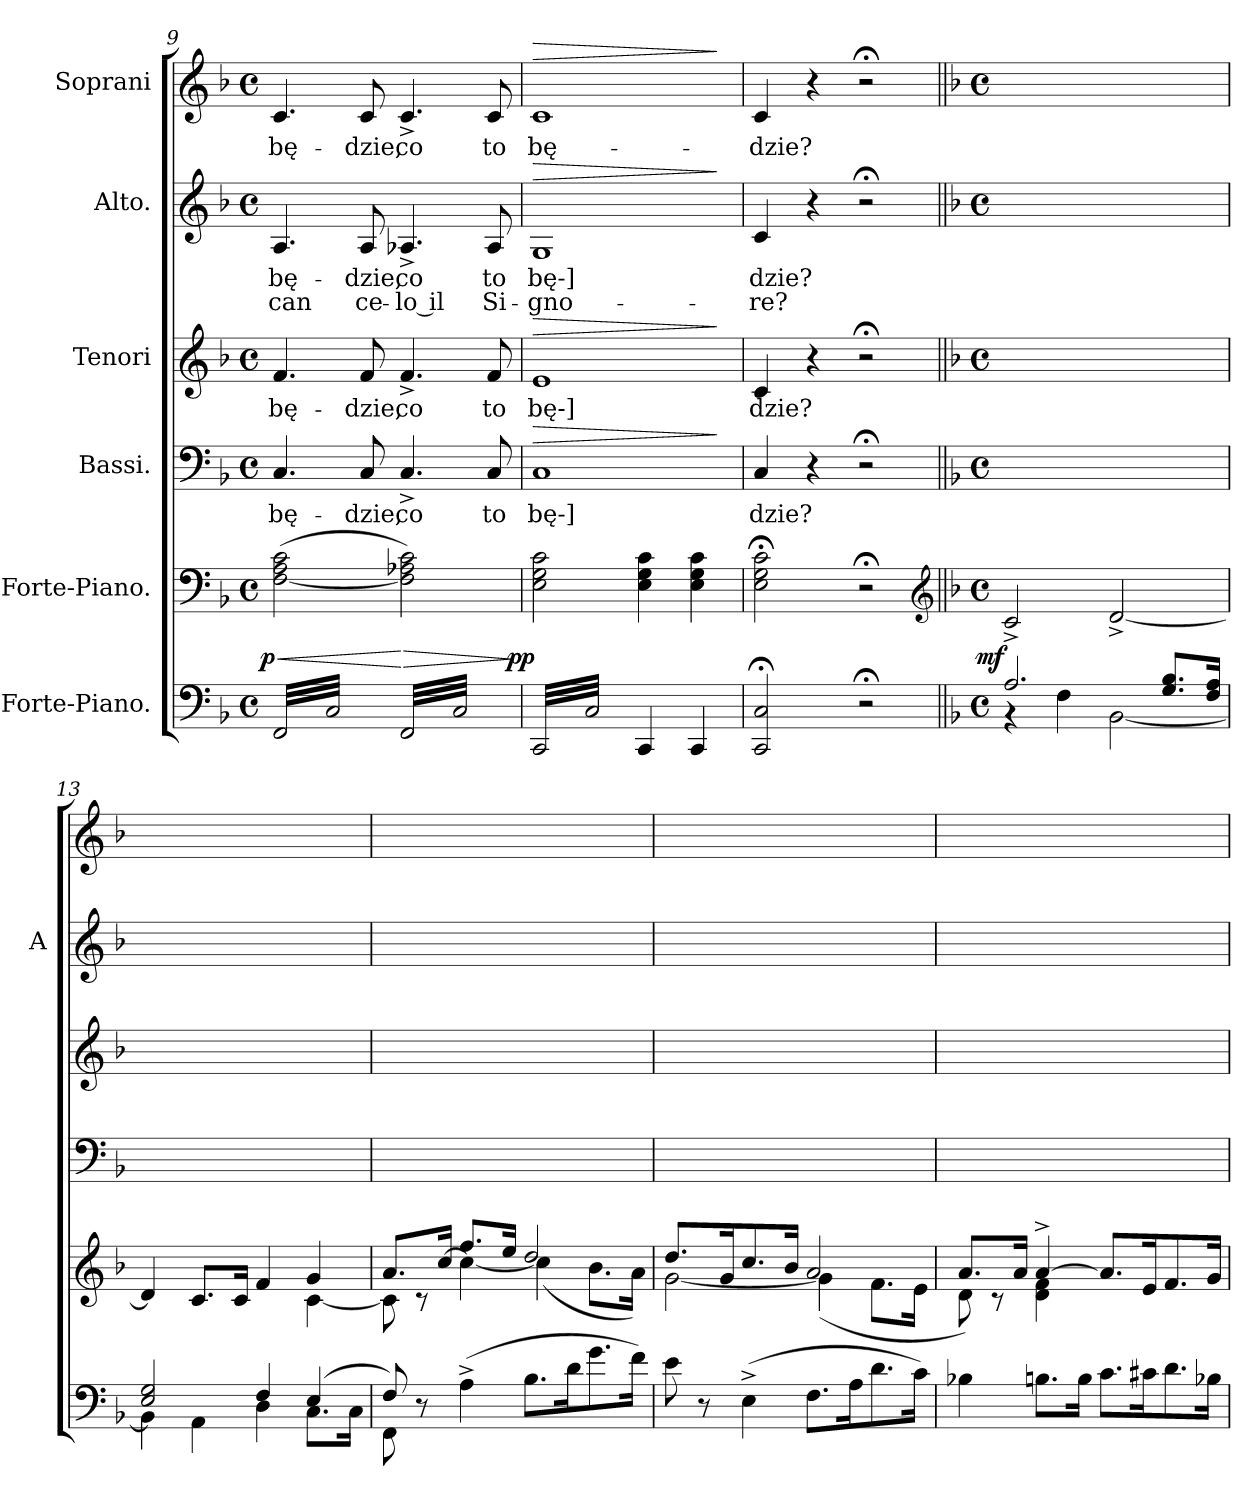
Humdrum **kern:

**kern	**kern	**dynam	**kern	**text	**dynam	**kern	**text	**dynam	**kern	**text	**text	**dynam	**kern	**text	**dynam
*part6	*part5	*part5	*part4	*part4	*part4	*part3	*part3	*part3	*part2	*part2	*part2	*part2	*part1	*part1	*part1
*staff6	*staff5	*staff5	*staff4	*staff4	*staff4	*staff3	*staff3	*staff3	*staff2	*staff2	*staff2	*staff2	*staff1	*staff1	*staff1
*I"Forte-Piano.	*I"Forte-Piano.	*	*I"Bassi.	*	*	*I"Tenori	*	*	*I"Alto.	*	*	*	*I"Soprani	*	*
*	*	*	*	*	*	*	*	*	*I'A	*	*	*	*	*	*
*clefF4	*clefF4	*	*clefF4	*	*	*clefG2	*	*	*clefG2	*	*	*	*clefG2	*	*
*k[b-]	*k[b-]	*	*k[b-]	*	*	*k[b-]	*	*	*k[b-]	*	*	*	*k[b-]	*	*
*d:	*d:	*	*d:	*	*	*d:	*	*	*d:	*	*	*	*d:	*	*
*M4/4	*M4/4	*	*M4/4	*	*	*M4/4	*	*	*M4/4	*	*	*	*M4/4	*	*
*met(c)	*met(c)	*	*met(c)	*	*	*met(c)	*	*	*met(c)	*	*	*	*met(c)	*	*
=9	=9	=9	=9	=9	=9	=9	=9	=9	=9	=9	=9	=9	=9	=9	=9
!	!	!LO:HP:b	!	!	!	!	!	!	!	!	!LO:LY:color=red	!	!	!	!
!	!	!LO:DY:n=1:rj	!	!	!	!	!	!	!	!	!	!	!	!	!
*tremolo	*	*	*	*	*	*	*	*	*	*	*	*	*	*	*
32FF/LLL	(>[2F\ 2A\ 2c\	< p.	4.C/	bę-	.	4.f/	bę-	.	4.A/	bę-	can	.	4.c/	bę-	.
32C/	.	.	.	.	.	.	.	.	.	.	.	.	.	.	.
32FF/	.	.	.	.	.	.	.	.	.	.	.	.	.	.	.
32C/	.	.	.	.	.	.	.	.	.	.	.	.	.	.	.
32FF/	.	.	.	.	.	.	.	.	.	.	.	.	.	.	.
32C/	.	.	.	.	.	.	.	.	.	.	.	.	.	.	.
32FF/	.	.	.	.	.	.	.	.	.	.	.	.	.	.	.
32C/	.	.	.	.	.	.	.	.	.	.	.	.	.	.	.
32FF/	.	.	.	.	.	.	.	.	.	.	.	.	.	.	.
32C/	.	.	.	.	.	.	.	.	.	.	.	.	.	.	.
32FF/	.	.	.	.	.	.	.	.	.	.	.	.	.	.	.
32C/	.	.	.	.	.	.	.	.	.	.	.	.	.	.	.
!	!	!	!	!	!	!	!	!	!	!	!LO:LY:color=red	!	!	!	!
32FF/	.	.	8C/	-dzie,	.	8f/	-dzie,	.	8A/	-dzie,	ce-	.	8c/	-dzie,	.
32C/	.	.	.	.	.	.	.	.	.	.	.	.	.	.	.
32FF/	.	.	.	.	.	.	.	.	.	.	.	.	.	.	.
32C/JJJ	.	.	.	.	.	.	.	.	.	.	.	.	.	.	.
!	!	!LO:HP:n=1:b	!	!	!	!	!	!	!	!	!LO:LY:color=red	!	!	!	!
32FF/LLL	2F]\ 2A-X\ 2c\)	[ >	4.C^</	co	.	4.f^</	co	.	4.A-X^</	co	-lo il	.	4.c^</	co	.
32C/	.	.	.	.	.	.	.	.	.	.	.	.	.	.	.
32FF/	.	.	.	.	.	.	.	.	.	.	.	.	.	.	.
32C/	.	.	.	.	.	.	.	.	.	.	.	.	.	.	.
32FF/	.	.	.	.	.	.	.	.	.	.	.	.	.	.	.
32C/	.	.	.	.	.	.	.	.	.	.	.	.	.	.	.
32FF/	.	.	.	.	.	.	.	.	.	.	.	.	.	.	.
32C/	.	.	.	.	.	.	.	.	.	.	.	.	.	.	.
32FF/	.	.	.	.	.	.	.	.	.	.	.	.	.	.	.
32C/	.	.	.	.	.	.	.	.	.	.	.	.	.	.	.
32FF/	.	.	.	.	.	.	.	.	.	.	.	.	.	.	.
32C/	.	.	.	.	.	.	.	.	.	.	.	.	.	.	.
!	!	!	!	!	!	!	!	!	!	!	!LO:LY:color=red	!	!	!	!
32FF/	.	.	8C/	to	.	8f/	to	.	8A-/	to	Si-	.	8c/	to	.
32C/	.	.	.	.	.	.	.	.	.	.	.	.	.	.	.
32FF/	.	.	.	.	.	.	.	.	.	.	.	.	.	.	.
32C/JJJ	.	.	.	.	.	.	.	.	.	.	.	.	.	.	.
.	.	]	.	.	.	.	.	.	.	.	.	.	.	.	.
=10	=10	=10	=10	=10	=10	=10	=10	=10	=10	=10	=10	=10	=10	=10	=10
!	!	!LO:DY:rj	!	!	!LO:HP:a	!	!	!LO:HP:a	!	!	!LO:LY:color=red	!LO:HP:a	!	!	!LO:HP:a
32CC/LLL	2E\ 2G\ 2c\	pp.	1C	bę-]	>	1e	bę-]	>	1G	bę-]	-gno-	>	1c	bę-	>
32C/	.	.	.	.	.	.	.	.	.	.	.	.	.	.	.
32CC/	.	.	.	.	.	.	.	.	.	.	.	.	.	.	.
32C/	.	.	.	.	.	.	.	.	.	.	.	.	.	.	.
32CC/	.	.	.	.	.	.	.	.	.	.	.	.	.	.	.
32C/	.	.	.	.	.	.	.	.	.	.	.	.	.	.	.
32CC/	.	.	.	.	.	.	.	.	.	.	.	.	.	.	.
32C/	.	.	.	.	.	.	.	.	.	.	.	.	.	.	.
32CC/	.	.	.	.	.	.	.	.	.	.	.	.	.	.	.
32C/	.	.	.	.	.	.	.	.	.	.	.	.	.	.	.
32CC/	.	.	.	.	.	.	.	.	.	.	.	.	.	.	.
32C/	.	.	.	.	.	.	.	.	.	.	.	.	.	.	.
32CC/	.	.	.	.	.	.	.	.	.	.	.	.	.	.	.
32C/	.	.	.	.	.	.	.	.	.	.	.	.	.	.	.
32CC/	.	.	.	.	.	.	.	.	.	.	.	.	.	.	.
32C/JJJ	.	.	.	.	.	.	.	.	.	.	.	.	.	.	.
*Xtremolo	*	*	*	*	*	*	*	*	*	*	*	*	*	*	*
4CC/	4E\ 4G\ 4c\	.	.	.	.	.	.	.	.	.	.	.	.	.	.
.	.	.	.	.	.	.	.	.	.	.	.	.	.	.	.
.	.	.	.	.	.	.	.	.	.	.	.	.	.	.	.
.	.	.	.	.	.	.	.	.	.	.	.	.	.	.	.
.	.	.	.	.	.	.	.	.	.	.	.	.	.	.	.
.	.	.	.	.	.	.	.	.	.	.	.	.	.	.	.
.	.	.	.	.	.	.	.	.	.	.	.	.	.	.	.
.	.	.	.	.	.	.	.	.	.	.	.	.	.	.	.
4CC/	4E\ 4G\ 4c\	.	.	.	.	.	.	.	.	.	.	.	.	.	.
.	.	.	.	.	]	.	.	]	.	.	.	]	.	.	]
=11	=11	=11	=11	=11	=11	=11	=11	=11	=11	=11	=11	=11	=11	=11	=11
!	!	!	!	!	!	!	!	!	!	!	!LO:LY:color=red	!	!	!	!
2CC;</ 2C;</	2E;<\ 2G;<\ 2c;<\	.	4C/	-dzie?	.	4c/	-dzie?	.	4c/	-dzie?	-re?	.	4c/	-dzie?	.
.	.	.	4r	.	.	4r	.	.	4r	.	.	.	4r	.	.
2r;<	2r;<	.	2r;<	.	.	2r;<	.	.	2r;<	.	.	.	2r;<	.	.
*	*clefG2	*	*	*	*	*	*	*	*	*	*	*	*	*	*
=12||	=12||	=12||	=12||	=12||	=12||	=12||	=12||	=12||	=12||	=12||	=12||	=12||	=12||	=12||	=12||
*k[b-]	*k[b-]	*	*k[b-]	*	*	*k[b-]	*	*	*k[b-]	*	*	*	*k[b-]	*	*
*M4/4	*M4/4	*	*M4/4	*	*	*M4/4	*	*	*M4/4	*	*	*	*M4/4	*	*
*met(c)	*met(c)	*	*met(c)	*	*	*met(c)	*	*	*met(c)	*	*	*	*met(c)	*	*
*^	*	*	*	*	*	*	*	*	*	*	*	*	*	*	*
!	!	!	!LO:DY:rj	!	!	!	!	!	!	!	!	!	!	!	!	!
2.A/	4r	2c^</	mf.	1ryy	.	.	1ryy	.	.	1ryy	.	.	.	1ryy	.	.
.	4F\	.	.	.	.	.	.	.	.	.	.	.	.	.	.	.
.	[2BB-\	[2d^</	.	.	.	.	.	.	.	.	.	.	.	.	.	.
8.G/ 8.B-/L	.	.	.	.	.	.	.	.	.	.	.	.	.	.	.	.
16F/ 16A/Jk	.	.	.	.	.	.	.	.	.	.	.	.	.	.	.	.
=13	=13	=13	=13	=13	=13	=13	=13	=13	=13	=13	=13	=13	=13	=13	=13	=13
*	*	*^	*	*	*	*	*	*	*	*	*	*	*	*	*	*
2E/ 2G/	4BB-\]	4d/]	2ryy	.	1ryy	.	.	1ryy	.	.	1ryy	.	.	.	1ryy	.	.
.	4AA\	8.c/L	.	.	.	.	.	.	.	.	.	.	.	.	.	.	.
.	.	16c/Jk	.	.	.	.	.	.	.	.	.	.	.	.	.	.	.
4F/	4D\	4f/	4ryy	.	.	.	.	.	.	.	.	.	.	.	.	.	.
(>4E/	8.C\L	4g/	[4c\	.	.	.	.	.	.	.	.	.	.	.	.	.	.
.	16C\Jk	.	.	.	.	.	.	.	.	.	.	.	.	.	.	.	.
=14	=14	=14	=14	=14	=14	=14	=14	=14	=14	=14	=14	=14	=14	=14	=14	=14	=14
8F/)	8FF\	8.a/L	8c\]	.	1ryy	.	.	1ryy	.	.	1ryy	.	.	.	1ryy	.	.
8r	8ryy	.	8r	.	.	.	.	.	.	.	.	.	.	.	.	.	.
.	.	[<16cc/Jk	.	.	.	.	.	.	.	.	.	.	.	.	.	.	.
(>4A^>\	4ryy	8.ff/L	4cc\_	.	.	.	.	.	.	.	.	.	.	.	.	.	.
.	.	16ee/Jk	.	.	.	.	.	.	.	.	.	.	.	.	.	.	.
8.B-\L	2ryy	2dd/	(>4cc\]	.	.	.	.	.	.	.	.	.	.	.	.	.	.
16d\K	.	.	.	.	.	.	.	.	.	.	.	.	.	.	.	.	.
8.g\	.	.	8.b-\L	.	.	.	.	.	.	.	.	.	.	.	.	.	.
16f\Jk)	.	.	16a\Jk)	.	.	.	.	.	.	.	.	.	.	.	.	.	.
*v	*v	*	*	*	*	*	*	*	*	*	*	*	*	*	*	*	*
=15	=15	=15	=15	=15	=15	=15	=15	=15	=15	=15	=15	=15	=15	=15	=15	=15
8e\	8.dd/L	[2g\	.	1ryy	.	.	1ryy	.	.	1ryy	.	.	.	1ryy	.	.
8r	.	.	.	.	.	.	.	.	.	.	.	.	.	.	.	.
.	16g/K	.	.	.	.	.	.	.	.	.	.	.	.	.	.	.
(>4E^>\	8.cc/	.	.	.	.	.	.	.	.	.	.	.	.	.	.	.
.	16b-/Jk	.	.	.	.	.	.	.	.	.	.	.	.	.	.	.
8.F\L	2a/	(>4g\]	.	.	.	.	.	.	.	.	.	.	.	.	.	.
16A\K	.	.	.	.	.	.	.	.	.	.	.	.	.	.	.	.
8.d\	.	8.f\L	.	.	.	.	.	.	.	.	.	.	.	.	.	.
16c\Jk)	.	16e\Jk	.	.	.	.	.	.	.	.	.	.	.	.	.	.
=16	=16	=16	=16	=16	=16	=16	=16	=16	=16	=16	=16	=16	=16	=16	=16	=16
4B-X\	8.a/L)	8d\	.	1ryy	.	.	1ryy	.	.	1ryy	.	.	.	1ryy	.	.
.	.	8r	.	.	.	.	.	.	.	.	.	.	.	.	.	.
.	16a/Jk	.	.	.	.	.	.	.	.	.	.	.	.	.	.	.
8.Bn\L	[4a^>/	4d\ 4f\	.	.	.	.	.	.	.	.	.	.	.	.	.	.
16B\Jk	.	.	.	.	.	.	.	.	.	.	.	.	.	.	.	.
8.c\L	8.a/L]	2ryy	.	.	.	.	.	.	.	.	.	.	.	.	.	.
16c#X\K	16e/K	.	.	.	.	.	.	.	.	.	.	.	.	.	.	.
8.d\	8.f/	.	.	.	.	.	.	.	.	.	.	.	.	.	.	.
16B-X\Jk	16g/Jk	.	.	.	.	.	.	.	.	.	.	.	.	.	.	.
*	*v	*v	*	*	*	*	*	*	*	*	*	*	*	*	*	*
=	=	=	=	=	=	=	=	=	=	=	=	=	=	=	=
*-	*-	*-	*-	*-	*-	*-	*-	*-	*-	*-	*-	*-	*-	*-	*-
